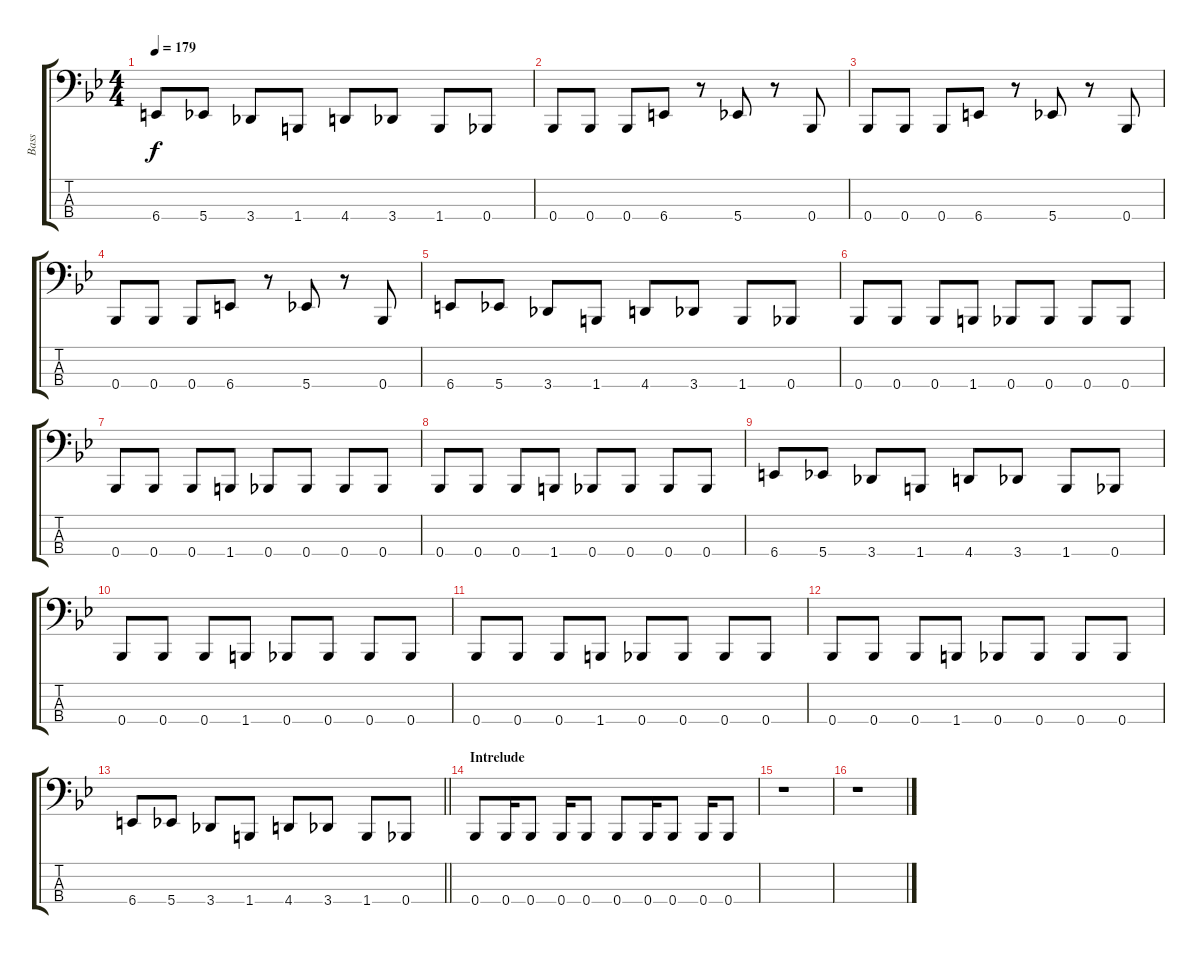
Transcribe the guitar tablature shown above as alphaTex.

\track ("Bass" "Bass") {instrument electricbasspick}
\staff {score tabs}
\tuning (Eb2 Bb1 F1 Bb0) {hide}
\ts (4 4)
\tempo 179
\clef f4
\ks bb
6.4.8{dy f} 5.4.8 3.4.8 1.4.8 4.4.8 3.4.8 1.4.8 0.4.8 |
0.4.8 0.4.8 0.4.8 6.4.8 r.8 5.4.8 r.8 0.4.8 |
0.4.8 0.4.8 0.4.8 6.4.8 r.8 5.4.8 r.8 0.4.8 |
0.4.8 0.4.8 0.4.8 6.4.8 r.8 5.4.8 r.8 0.4.8 |
6.4.8 5.4.8 3.4.8 1.4.8 4.4.8 3.4.8 1.4.8 0.4.8 |
0.4.8 0.4.8 0.4.8 1.4.8 0.4.8 0.4.8 0.4.8 0.4.8 |
0.4.8 0.4.8 0.4.8 1.4.8 0.4.8 0.4.8 0.4.8 0.4.8 |
0.4.8 0.4.8 0.4.8 1.4.8 0.4.8 0.4.8 0.4.8 0.4.8 |
6.4.8 5.4.8 3.4.8 1.4.8 4.4.8 3.4.8 1.4.8 0.4.8 |
0.4.8 0.4.8 0.4.8 1.4.8 0.4.8 0.4.8 0.4.8 0.4.8 |
0.4.8 0.4.8 0.4.8 1.4.8 0.4.8 0.4.8 0.4.8 0.4.8 |
0.4.8 0.4.8 0.4.8 1.4.8 0.4.8 0.4.8 0.4.8 0.4.8 |
\barLineRight lightlight
6.4.8 5.4.8 3.4.8 1.4.8 4.4.8 3.4.8 1.4.8 0.4.8 |
\section ("" "Intrelude")
0.4.8 0.4.16 0.4.8 0.4.16 0.4.8 0.4.8 0.4.16 0.4.8 0.4.16 0.4.8 |
r.1 |
r.1
